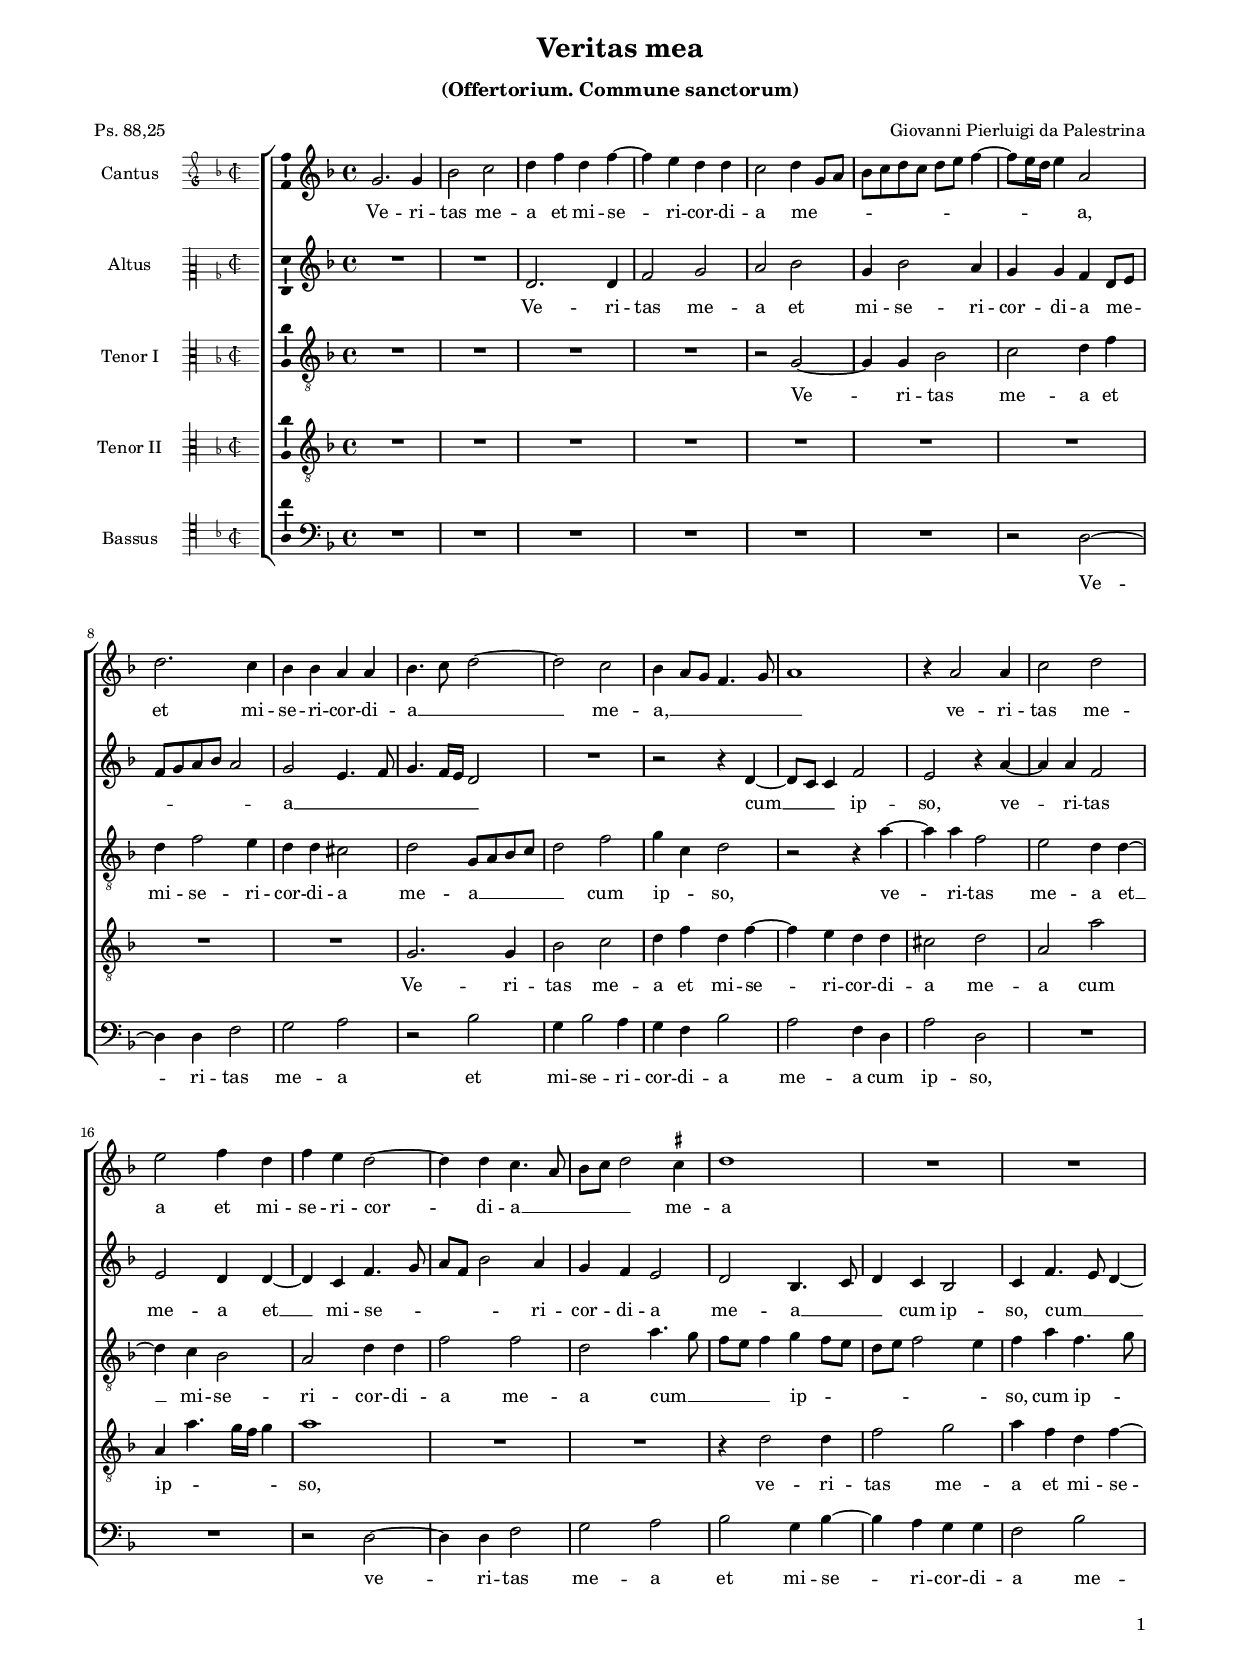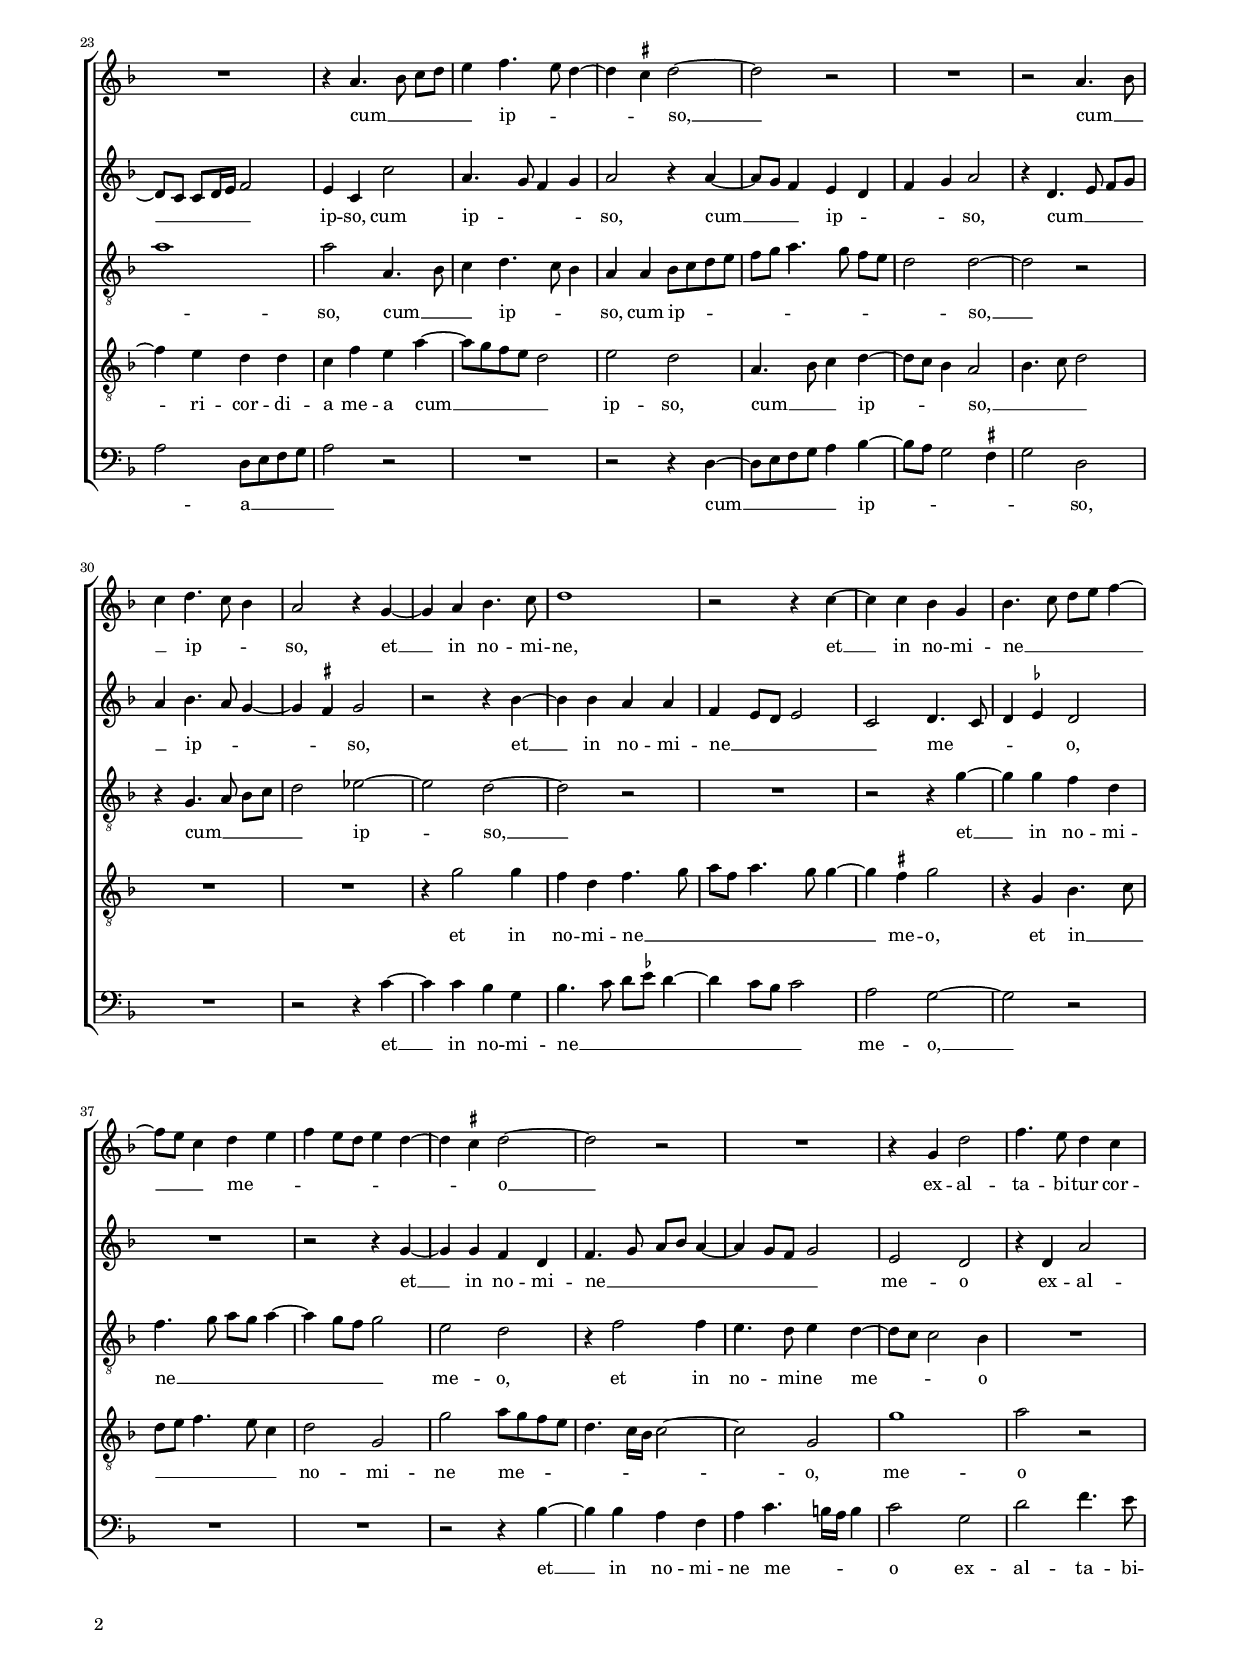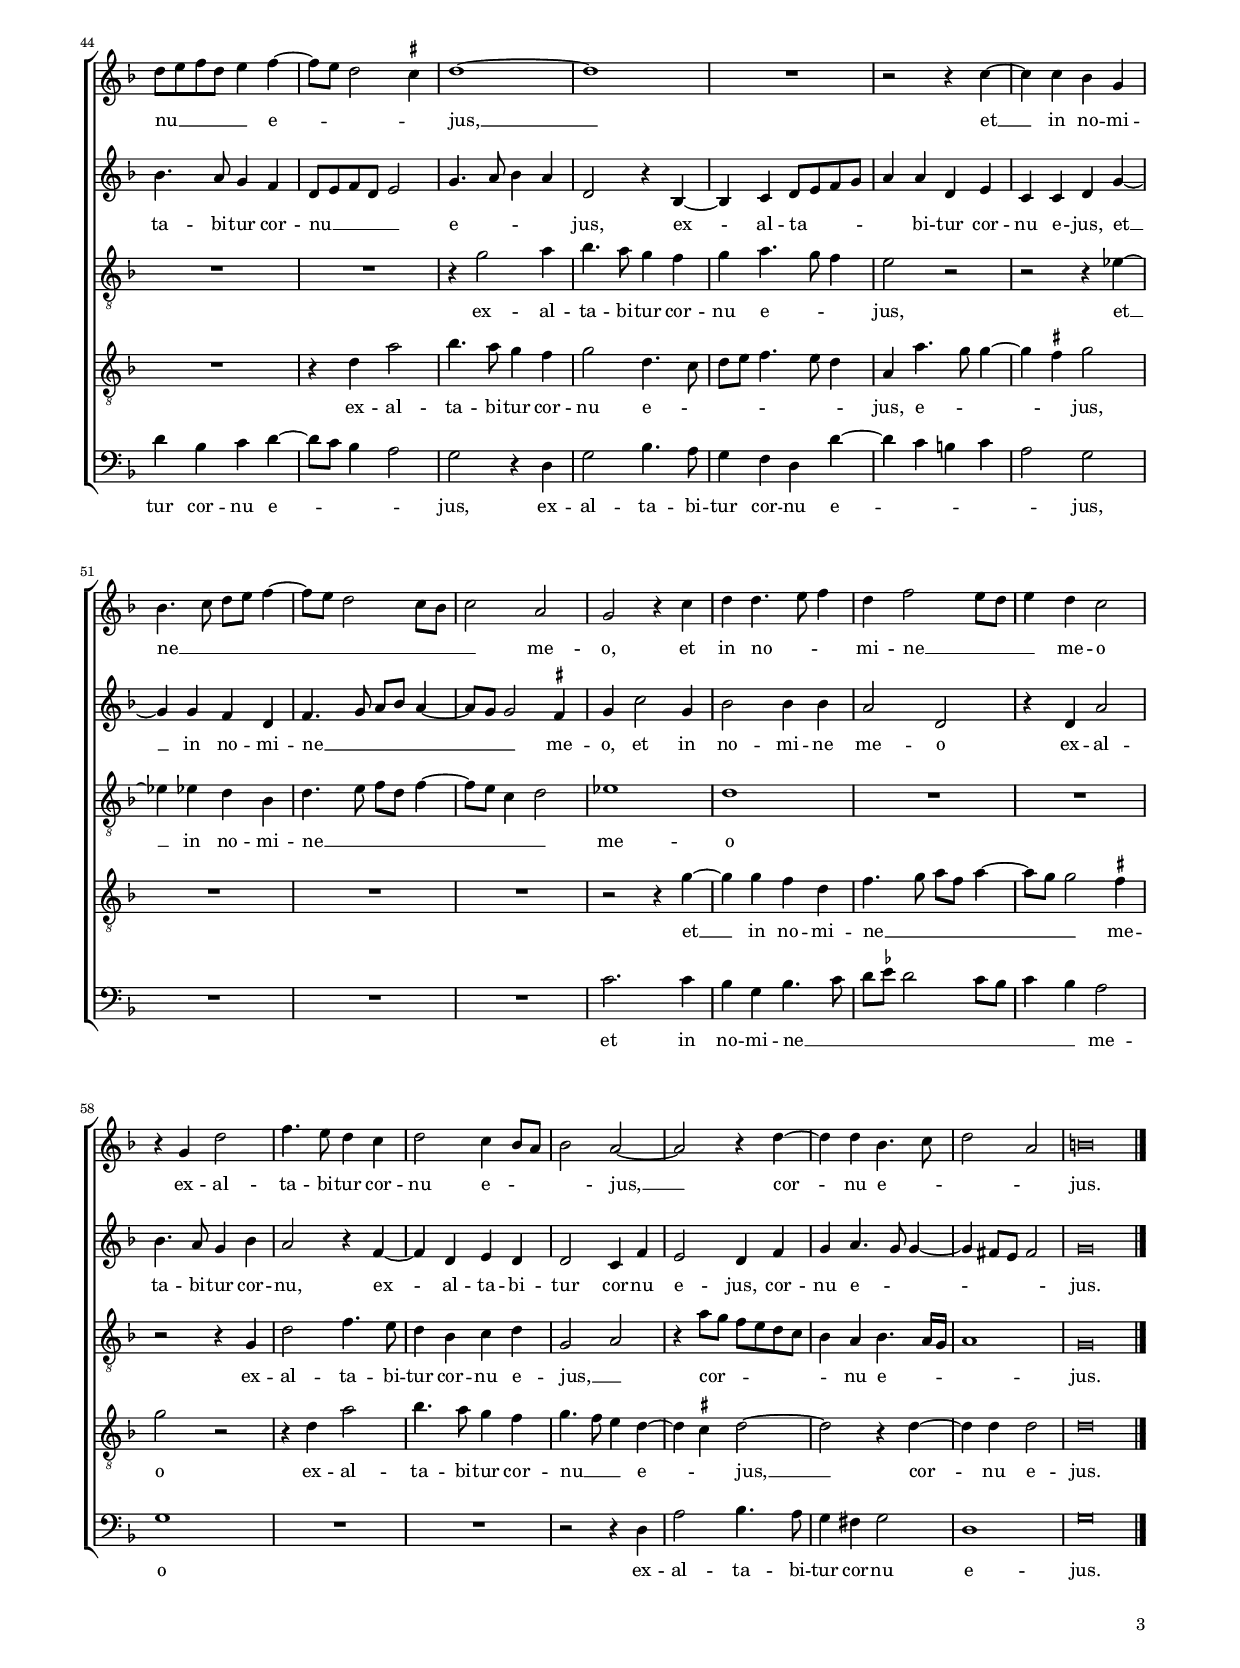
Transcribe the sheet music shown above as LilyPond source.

\header
{
	title="Veritas mea"
	subtitle=\markup { \column { \vspace #0.5 "(Offertorium. Commune sanctorum)" \transparent "x" } }
	composer="Giovanni Pierluigi da Palestrina"
	poet="Ps. 88,25"
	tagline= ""
}

\version "2.24.1"
\language deutsch
#(set-global-staff-size 15)
% #(set-default-paper-size "letter")
#(ly:set-option 'point-and-click #f)




	ficta = { \once \set suggestAccidentals = ##t }

	forget = #(define-music-function (music) (ly:music?) #{
		\accidentalStyle forget
		$music
		\accidentalStyle default
		#})

    
\paper
	{
	top-margin = 1.6 \cm
	bottom-margin = 1 \cm
	left-margin = 1.6 \cm
	right-margin = 1.6 \cm
	ragged-bottom = ##f
	ragged-last-bottom = ##f
	print-page-number = ##f
	system-system-spacing = #'((basic-distance . 17) (minimum-distance . 14) (padding . 5) (strechability . 150))
	oddFooterMarkup=\markup   \fill-line { "" \fromproperty #'page:page-number-string }
	evenFooterMarkup=\markup  \fill-line { \fromproperty #'page:page-number-string "" }
	last-bottom-spacing = #'((basic-distance . 12) (minimum-distance . 7) (padding . 4))
	systems-per-page = 3
	page-count = 3
	}

	
global = {
	\key f \major
	\time 4/4
	\set Score.tempoHideNote = ##t
	\tempo 4 = 100
	\skip 1*64
	\set Score.measureLength = #(ly:make-moment 2/1)
	\skip 1*2 \bar "|."
	}
    

incipitcantus = \relative c' {
    \time 2/2
    \clef "petrucci-g2"
    \key f \major
    }
    
incipitcantusVoice = <<
    \new MensuralVoice <<
        { s1 \noBreak }
        \incipitcantus
    >>
    >>
    
    
incipitaltus = \relative c' {
    \time 2/2
    \clef "petrucci-c2"
    \key f \major
    s4 \bar ""
    }
    
incipitaltusVoice = <<
    \new MensuralVoice <<
        { s1 \noBreak }
        \incipitaltus
    >>
    >>
    
incipittenor = \relative c' {
    \time 2/2
    \clef "petrucci-c3"
    \key f \major
    }
    
incipittenorVoice = <<
    \new MensuralVoice <<
        { s1 \noBreak }
        \incipittenor
    >>
    >>
    
incipitquintus = \relative c' {
    \time 2/2
    \clef "petrucci-c3"
    \key f \major
    }
    
incipitquintusVoice = <<
    \new MensuralVoice <<
        { s1 \noBreak }
        \incipitquintus
    >>
    >>
    
    
incipitbassus= \relative c {
    \time 2/2
    \clef "petrucci-c4"
    \key f \major
    }
    
incipitbassusVoice = <<
    \new MensuralVoice <<
        { s1 \noBreak }
        \incipitbassus
    >>
    >>


cantus =  \relative c''
	{
	g2. g4
	b2 c
	d4 f d f~
	f4 e d d
%5
	c2 d4 g,8 a |
	b8 c d c d e f4~
	f8 e16 d e4 a,2
	d2. c4
	b4 b a a
%10
	b4. c8 d2~ |
	d2 c
	b4 a8 g f4. g8
	a1
	r4 a2 a4
%15
	c2 d |
	e2 f4 d
	f4 e d2~
	d4 d c4. a8
	b8 c d2 \ficta cis4
%20
	d1 |
	R1
	R1
	R1
	r4 a4. b8 c[ d]
%25
	e4 f4. e8 d4~ |
	d4 \ficta cis d2~
	d2 r
	R1
	r2 a4. b8
%30
	c4 d4. c8 b4 |
	a2 r4 g~
	g4 a b4. c8
	d1
	r2 r4 c~
%35
	c4 c b g |
	b4. c8 d e f4~
	f8 e c4 d e
	f4 e8 d e4 d~
	d4 \ficta cis d2~
%40
	d2 r |
	R1
	r4 g, d'2
	f4. e8 d4 c
	d8 e f d e4 f~
%45
	f8 e d2 \ficta cis4 |
	d1~
	d1
	R1
	r2 r4 c~
%50
	c4 c b g |
	b4. c8 d e f4~
	f8 e d2 c8 b
	c2 a
	g2 r4 c
%55
	d4 d4. e8 f4 |
	d4 f2 e8 d
	e4 d c2
	r4 g d'2
	f4. e8 d4 c
%60
	d2 c4 b8 a |
	b2 a~
	a2 r4 d~
	d4 d b4. c8
	d2 a
%65
	h\breve |
	}


altus =  \relative c'
	{
	R1
	R1
	d2. d4
	f2 g
%5
	a2 b |
	g4 b2 a4
	g4 g f d8 e
	f8 g a b a2
	g2 e4. f8
%10
	g4. f16 e d2 |
	R1
	r2 r4 d~
	d8 c c4 f2
	e2 r4 a~
%15
	a4 a f2 |
	e2 d4 d~
	d4 c f4. g8
	a8 f b2 a4
	g4 f e2
%20
	d2 b4. c8 |
	d4 c b2
	c4 f4. e8 d4~
	d8 c c[ d16 e] f2
	e4 c c'2
%25
	a4. g8 f4 g |
	a2 r4 a~
	a8 g f4 e d
	f4 g a2
	r4 d,4. e8 f[ g]
%30
	a4 b4. a8 g4~ |
	g4 \ficta fis g2
	r2 r4 b~
	b4 b a a
	f4 e8 d e2
%35
	c2 d4. c8 |
	d4 \ficta es d2
	R1
	r2 r4 g~
	g4 g f d
%40
	f4. g8 a b a4~ |
	a4 g8 f g2
	e2 d
	r4 d a'2
	b4. a8 g4 f
%45
	d8 e f d e2 |
	g4. a8 b4 a
	d,2 r4 b~
	b4 c d8 e f g
	a4 a d, e
%50
	c4 c d g~ |
	g4 g f d
	f4. g8 a b a4~
	a8 g g2 \ficta fis4
	g4 c2 g4
%55
	b2 b4 b |
	a2 d,
	r4 d a'2
	b4. a8 g4 b
	a2 r4 f~
%60
	f4 d e d |
	d2 c4 f
	e2 d4 f
	g4 a4. g8 g4~
	g4 fis8 e fis2
%65
	g\breve |
	}


tenor =  \relative c'
	{
	R1
	R1
	R1
	R1
%5
	r2 g~ |
	g4 g b2
	c2 d4 f
	d4 f2 e4
	d4 d cis2
%10
	d2 g,8 a b c |
	d2 f
	g4 c, d2
	r2 r4 a'~
	a4 a f2
%15
	e2 d4 d~ |
	d4 c b2
	a2 d4 d
	f2 f
	d2 a'4. g8
%20
	f8 e f4 g4 f8 e |
	d8 e f2 e4
	f4 a f4. g8
	a1
	a2 a,4. b8
%25
	c4 d4. c8 b4 |
	a4 a b8 c d e
	f8 g a4. g8 f[ e]
	d2 d~
	d2 r
%30
	r4 g,4. a8 b[ c] |
	d2 es~
	es2 d~
	d2 r
	R1
%35
	r2 r4 g~ |
	g4 g f d
	f4. g8 a g a4~
	a4 g8 f g2
	e2 d
%40
	r4 f2 f4 |
	e4. d8 e4 d~
	d8 c c2 b4
	R1
	R1
%45
	R1 |
	r4 g'2 a4
	b4. a8 g4 f
	g4 a4. g8 f4
	e2 r
%50
	r2 r4 es~ |
	es4 es d b
	d4. e8 f d f4~
	f8 e c4 d2
	es1
%55
	d1 |
	R1
	R1
	r2 r4 g,
	d'2 f4. e8
%60
	d4 b c d |
	g,2 a
	r4 a'8 g f8 e d c
	b4 a b4. a16 g
	a1
%65
	g\breve |
	}


quintus  =  \relative c'
	{
	R1
	R1
	R1
	R1
%5
	R1 |
	R1
	R1
	R1
	R1
%10
	g2. g4 |
	b2 c
	d4 f d f~
	f4 e d d
	cis2 d
%15
	a2 a' |
	a,4 a'4. g16 f g4
	a1
	R1
	R1
%20
	r4 d,2 d4 |
	f2 g
	a4 f d f~
	f4 e d d
	c4 f e a~
%25
	a8 g f e d2 |
	e2 d
	a4. b8 c4 d~
	d8 c b4 a2
	b4. c8 d2
%30
	R1 |
	R1
	r4 g2 g4
	f4 d f4. g8
	a8 f a4. g8 g4~
%35
	g4 \ficta fis g2 |
	r4 g, b4. c8
	d8 e f4. e8 c4
	d2 g,
	g'2 a8 g f e
%40
	d4. c16 b c2~ |
	c2 g
	g'1
	a2 r
	R1
%45
	r4 d, a'2 |
	b4. a8 g4 f
	g2 d4. c8
	d8 e f4. e8 d4
	a4 a'4. g8 g4~
%50
	g4 \ficta fis g2 |
	R1
	R1
	R1
	r2 r4 g~
%55
	g4 g f d |
	f4. g8 a f a4~
	a8 g g2 \ficta fis4
	g2 r
	r4 d a'2
%60
	b4. a8 g4 f |
	g4. f8 e4 d~
	d4 \ficta cis d2~
	d2 r4 d~
	d4 d d2
%65
	d\breve |
	}


bassus  =  \relative c
	{
	R1
	R1
	R1
	R1
%5
	R1 |
	R1
	r2 d~
	d4 d f2
	g2 a
%10
	r2 b |
	g4 b2 a4
	g4 f b2
	a2 f4 d
	a'2 d,
%15
	R1 |
	R1
	r2 d~
	d4 d f2
	g2 a
%20
	b2 g4 b~ |
	b4 a g g
	f2 b
	a2 d,8 e f g
	a2 r
%25
	R1 |
	r2 r4 d,~
	d8 e f g a4 b~
	b8 a g2 \ficta fis4
	g2 d
%30
	R1 |
	r2 r4 c'~
	c4 c b g
	b4. c8 d[ \ficta es] d4~
	d4 c8 b c2
%35
	a2 g~ |
	g2 r
	R1
	R1
	r2 r4 b~
%40
	b4 b a f |
	a4 c4. h16 a h4
	c2 g
	d'2 f4. e8
	d4 b c d~
%45
	d8 c b4 a2 |
	g2 r4 d
	g2 b4. a8
	g4 f d d'~
	d4 c h c
%50
	a2 g |
	R1
	R1
	R1
	c2. c4
%55
	b4 g b4. c8 |
	d8 \ficta es d2 c8 b
	c4 b a2
	g1
	R1
%60
	R1 |
	r2 r4 d
	a'2 b4. a8
	g4 fis g2
	d1
%65
	g\breve |
	}


lyricscantus = \lyricmode {
	Ve -- ri -- tas me -- a et mi -- se -- ri -- cor -- di -- a me -- _ _ _ _ _ _ _ _ _ _ _ _ a,
	et mi -- se -- ri -- cor -- di -- a __ _ _ me -- a, __ _ _ _ _ _
	ve -- ri -- tas me -- a et mi -- se -- ri -- cor -- di -- a __ _ _ _ _ me -- a cum __ _ _ _ _ ip -- _ _ _ so, __
	cum __ _ _ ip -- _ _ so,
	et __ in no -- mi -- ne,
	et __ in no -- mi -- ne __ _ _ _ _ _ _ me -- _ _ _ _ _ _ _ o __
	ex -- al -- ta -- bi -- tur cor -- nu __ _ _ _ _ e -- _ _ _ jus, __
	et __ in no -- mi -- ne __ _ _ _ _ _ _ _ _ _ me -- o,
	et in no -- _ _ mi -- ne __ _ _ _ me -- o
	ex -- al -- ta -- bi -- tur cor -- nu e -- _ _ _ jus, __
	cor -- nu e -- _ _ _ jus.
	}


lyricsaltus = \lyricmode {
	Ve -- ri -- tas me -- a et mi -- se -- ri -- cor -- di -- a me -- _ _ _ _ _ _ a __ _ _ _ _ _ _ cum __ _ _ ip -- so,
	ve -- ri -- tas me -- a et __ mi -- se -- _ _ _ _ ri -- cor -- di -- a me -- a __ _ _ cum ip -- so,
	cum __ _ _ _ _ _ _ _ ip -- so,
	cum ip -- _ _ _ so,
	cum __ _ _ ip -- _ _ _ so,
	cum __ _ _ _ _ ip -- _ _ _ so,
	et __ in no -- mi -- ne __ _ _ _ _ me -- _ _ _ o,
	et __ in no -- mi -- ne __ _ _ _ _ _ _ _ me -- o
	ex -- al -- ta -- bi -- tur cor -- nu __ _ _ _ _ e -- _ _ _ jus,
	ex -- al -- ta -- _ _ _ _ bi -- tur cor -- nu e -- jus,
	et __ in no -- mi -- ne __ _ _ _ _ _ _ me -- o,
	et in no -- mi -- ne me -- o
	ex -- al -- ta -- bi -- tur cor -- nu,
	ex -- al -- ta -- bi -- tur cor -- nu e -- jus,
	cor -- nu e -- _ _ _ _ _ jus.
	}


lyricstenor = \lyricmode {
	Ve -- ri -- tas me -- a et mi -- se -- ri -- cor -- di -- a me -- a __ _ _ _ _ cum ip -- _ so,
	ve -- ri -- tas me -- a et __ mi -- se -- ri -- cor -- di -- a me -- a cum __ _ _ _ _ ip -- _ _ _ _ _ _ so,
	cum ip -- _ _ so,
	cum __ _ _ ip -- _ _ so,
	cum ip -- _ _ _ _ _ _ _ _ _ _ so, __
	cum __ _ _ _ _ ip -- so, __
	et __ in no -- mi -- ne __ _ _ _ _ _ _ _ me -- o,
	et in no -- mi -- ne me -- _ _ o
	ex -- al -- ta -- bi -- tur cor -- nu e -- _ _ jus,
	et __ in no -- mi -- ne __ _ _ _ _ _ _ _ me -- o
	ex -- al -- ta -- bi -- tur cor -- nu e -- jus, __ _
	cor -- _ _ _ _ _ _ nu e -- _ _ _ jus.
	}


lyricsquintus = \lyricmode {
	Ve -- ri -- tas me -- a et mi -- se -- ri -- cor -- di -- a me -- a cum ip -- _ _ _ _ so,
	ve -- ri -- tas me -- a et mi -- se -- ri -- cor -- di -- a me -- a cum __ _ _ _ _ ip -- so,
	cum __ _ _ ip -- _ _ so, __ _ _ _
	et in no -- mi -- ne __ _ _ _ _ _ _ me -- o,
	et in __ _ _ _ _ _ _ no -- mi -- ne me -- _ _ _ _ _ _ _ o,
	me -- o
	ex -- al -- ta -- bi -- tur cor -- nu e -- _ _ _ _ _ _ jus,
	e -- _ _ _ jus,
	et __ in no -- mi -- ne __ _ _ _ _ _ _ me -- o
	ex -- al -- ta -- bi -- tur cor -- nu __ _ _ e -- _ jus, __
	cor -- nu e -- jus.
	}


lyricsbassus = \lyricmode {
	Ve -- ri -- tas me -- a et mi -- se -- ri -- cor -- di -- a me -- a cum ip -- so,
	ve -- ri -- tas me -- a et mi -- se -- ri -- cor -- di -- a me -- _ a __ _ _ _ _ cum __ _ _ _ _ ip -- _ _ _ _ so,
	et __ in no -- mi -- ne __ _ _ _ _ _ _ _ me -- o, __
	et __ in no -- mi -- ne me -- _ _ _ o
	ex -- al -- ta -- bi -- tur cor -- nu e -- _ _ _ jus,
	ex -- al -- ta -- bi -- tur cor -- nu e -- _ _ _ _ jus,
	et in no -- mi -- ne __ _ _ _ _ _ _ _ _ me -- o
	ex -- al -- ta -- bi -- tur cor -- nu e -- jus.
	}


\score
{  
	\transpose c c {
	\new ChoirStaff \with { \override StaffGrouper.staff-staff-spacing.basic-distance = #12 }
	<<

	\new Staff << \global
	\new Voice="v1" {
		\set Staff.instrumentName="Cantus"
		\incipit \incipitcantusVoice
%		\set Staff.instrumentName= "S"
		\set Staff.midiInstrument = "reed organ"
		\clef violin
		\cantus }
	\new Lyrics \lyricsto "v1" {\lyricscantus }
	>>


	\new Staff << \global
	\new Voice="v2" {
		\set Staff.instrumentName="Altus"
		\incipit \incipitaltusVoice
%		\set Staff.instrumentName= "A"
		\set Staff.midiInstrument = "reed organ"
		\clef violin % "G_8"
		\altus}
	\new Lyrics \lyricsto "v2" {\lyricsaltus }
	>>


	\new Staff << \global
	\new Voice="v3" {
		\set Staff.instrumentName="Tenor I"
		\incipit \incipittenorVoice
%		\set Staff.instrumentName= "T"
		\set Staff.midiInstrument = "reed organ"
		\clef "G_8"
		\tenor }
	\new Lyrics \lyricsto "v3" {\lyricstenor }
	>>


	\new Staff << \global
	\new Voice="v5" {
		\set Staff.instrumentName="Tenor II"
		\incipit \incipitquintusVoice
%		\set Staff.instrumentName= "Q"
		\set Staff.midiInstrument = "reed organ"
		\clef "G_8"
		\quintus}
	\new Lyrics \lyricsto "v5" {\lyricsquintus }
	>>


	\new Staff << \global
	\new Voice="v4" {
		\set Staff.instrumentName="Bassus"
		\incipit \incipitbassusVoice
%		\set Staff.instrumentName= "B"
		\set Staff.midiInstrument = "reed organ"
		\clef bass 
		\bassus }
	\new Lyrics \lyricsto "v4" {\lyricsbassus}
	>>

	>>
	} % transpose

	\layout
	{
	indent = 3\cm
    incipit-width = 1.3 \cm
	\context { \Lyrics \override VerticalAxisGroup.nonstaff-relatedstaff-spacing.padding = #1.4 }
%	\context { \Lyrics \override LyricText.font-size = #1 }
	\context { \Staff \override TimeSignature.break-visibility = #end-of-line-invisible }
	\context { \Staff \consists Ambitus_engraver }
	\context { \Score \override BarNumber.padding = #2 }
	\context { \Voice \override NoteHead.style = #'baroque }
	}

\midi
	{    	
	}

}


% EOF
